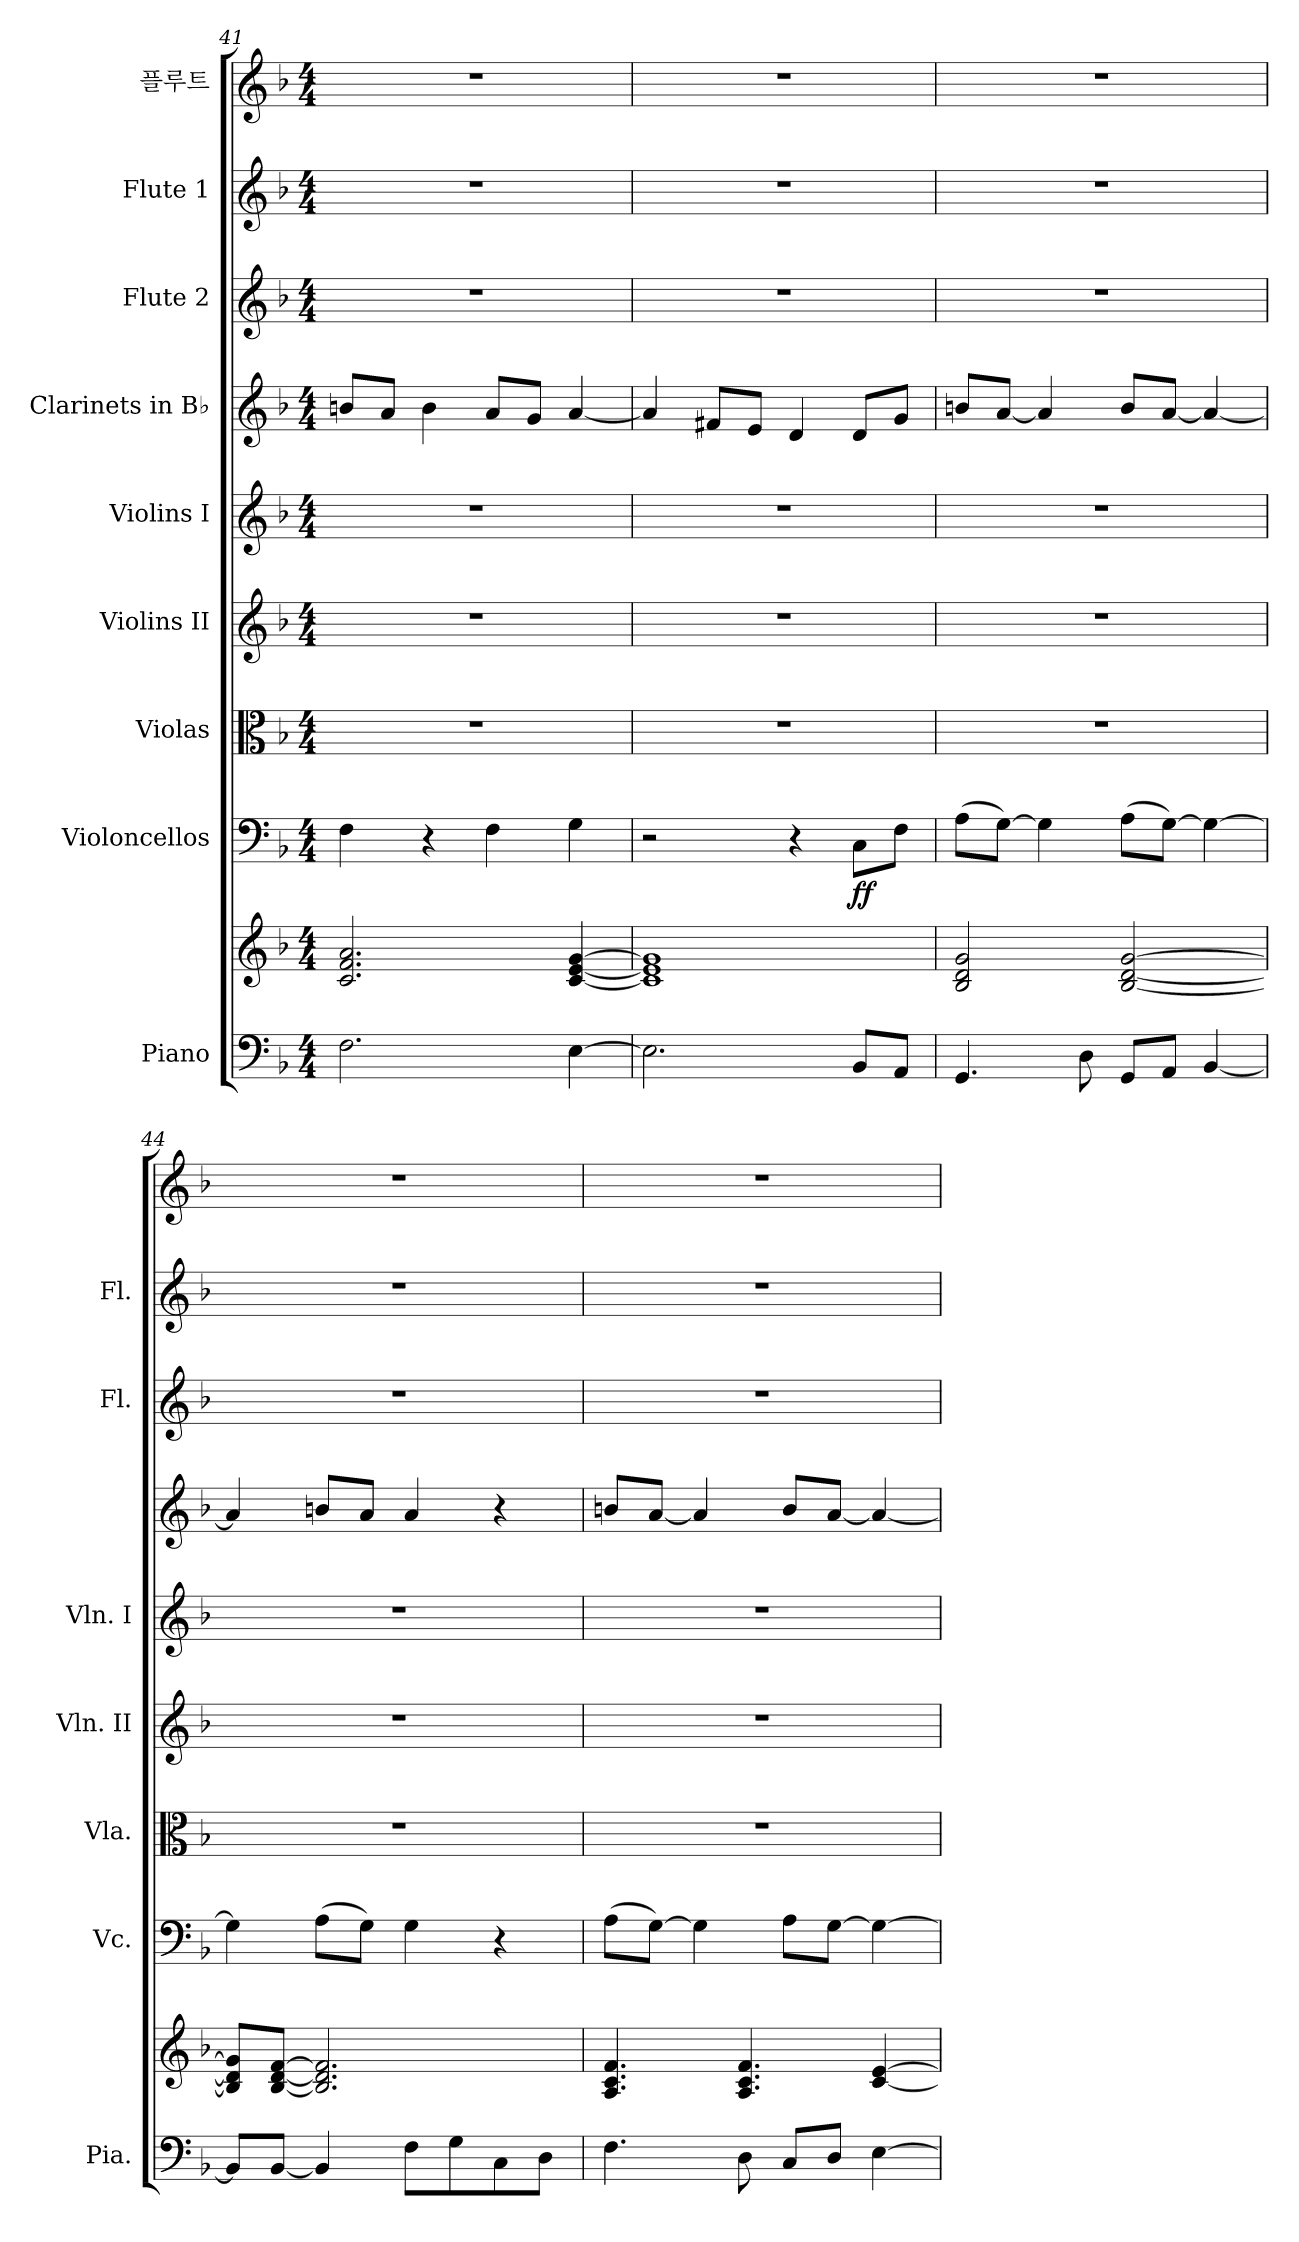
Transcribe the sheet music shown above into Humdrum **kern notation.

**kern	**kern	**kern	**dynam	**kern	**kern	**kern	**kern	**kern	**kern	**kern
*part9	*part9	*part8	*part8	*part7	*part6	*part5	*part4	*part3	*part2	*part1
*staff10	*staff9	*staff8	*staff8	*staff7	*staff6	*staff5	*staff4	*staff3	*staff2	*staff1
*I"Piano	*	*I"Violoncellos	*	*I"Violas	*I"Violins II	*I"Violins I	*I"Clarinets in B♭	*I"Flute 2	*I"Flute 1	*I"플루트
*I'Pia.	*	*I'Vc.	*	*I'Vla.	*I'Vln. II	*I'Vln. I	*	*I'Fl.	*I'Fl.	*
*clefF4	*clefG2	*clefF4	*	*clefC3	*clefG2	*clefG2	*clefG2	*clefG2	*clefG2	*clefG2
*	*	*	*	*	*	*	*ITrd1c2	*	*	*
*k[b-]	*k[b-]	*k[b-]	*	*k[b-]	*k[b-]	*k[b-]	*k[b-e-a-]	*k[b-]	*k[b-]	*k[b-]
*M4/4	*M4/4	*M4/4	*	*M4/4	*M4/4	*M4/4	*M4/4	*M4/4	*M4/4	*M4/4
=41	=41	=41	=41	=41	=41	=41	=41	=41	=41	=41
2.F\	2.c/ 2.f/ 2.a/	4F\	.	1r	1r	1r	8an/L	1r	1r	1r
.	.	.	.	.	.	.	8g/J	.	.	.
.	.	4r	.	.	.	.	4a\	.	.	.
.	.	4F\	.	.	.	.	8g/L	.	.	.
.	.	.	.	.	.	.	8f/J	.	.	.
[4E\	[4c/ [4e/ [4g/	4G\	.	.	.	.	[4g/	.	.	.
=42	=42	=42	=42	=42	=42	=42	=42	=42	=42	=42
2.E\]	1c] 1e] 1g]	2r	.	1r	1r	1r	4g/]	1r	1r	1r
.	.	.	.	.	.	.	8en/L	.	.	.
.	.	.	.	.	.	.	8d/J	.	.	.
.	.	4r	.	.	.	.	4c/	.	.	.
!	!	!	!LO:DY:b	!	!	!	!	!	!	!
!	!	!	!LO:DY:n=1:b	!	!	!	!	!	!	!
8BB-/L	.	8C\L	f f	.	.	.	8c/L	.	.	.
8AA/J	.	8F\J	.	.	.	.	8f/J	.	.	.
=43	=43	=43	=43	=43	=43	=43	=43	=43	=43	=43
4.GG/	2B-/ 2d/ 2g/	(>8A\L	.	1r	1r	1r	8an/L	1r	1r	1r
.	.	[8G\J)	.	.	.	.	[8g/J	.	.	.
.	.	4G\]	.	.	.	.	4g/]	.	.	.
8D\	.	.	.	.	.	.	.	.	.	.
8GG/L	[2B-/ [2d/ [2g/	(>8A\L	.	.	.	.	8a/L	.	.	.
8AA/J	.	[8G\J)	.	.	.	.	[8g/J	.	.	.
[4BB-/	.	4G\_	.	.	.	.	4g/_	.	.	.
=44	=44	=44	=44	=44	=44	=44	=44	=44	=44	=44
8BB-/L]	8B-/] 8d/] 8g/]L	4G\]	.	1r	1r	1r	4g/]	1r	1r	1r
[8BB-/J	[8B-/ [8d/ [8f/J	.	.	.	.	.	.	.	.	.
4BB-/]	2.B-/] 2.d/] 2.f/]	(>8A\L	.	.	.	.	8an/L	.	.	.
.	.	8G\J)	.	.	.	.	8g/J	.	.	.
8F\L	.	4G\	.	.	.	.	4g/	.	.	.
8G\	.	.	.	.	.	.	.	.	.	.
8C\	.	4r	.	.	.	.	4r	.	.	.
8D\J	.	.	.	.	.	.	.	.	.	.
=45	=45	=45	=45	=45	=45	=45	=45	=45	=45	=45
4.F\	4.A/ 4.c/ 4.f/	(>8A\L	.	1r	1r	1r	8an/L	1r	1r	1r
.	.	[8G\J)	.	.	.	.	[8g/J	.	.	.
.	.	4G\]	.	.	.	.	4g/]	.	.	.
8D\	4.A/ 4.c/ 4.f/	.	.	.	.	.	.	.	.	.
8C/L	.	8A\L	.	.	.	.	8a/L	.	.	.
8D/J	.	[8G\J	.	.	.	.	[8g/J	.	.	.
[4E\	[4c/ [4e/	4G\_	.	.	.	.	4g/_	.	.	.
=	=	=	=	=	=	=	=	=	=	=
*-	*-	*-	*-	*-	*-	*-	*-	*-	*-	*-
